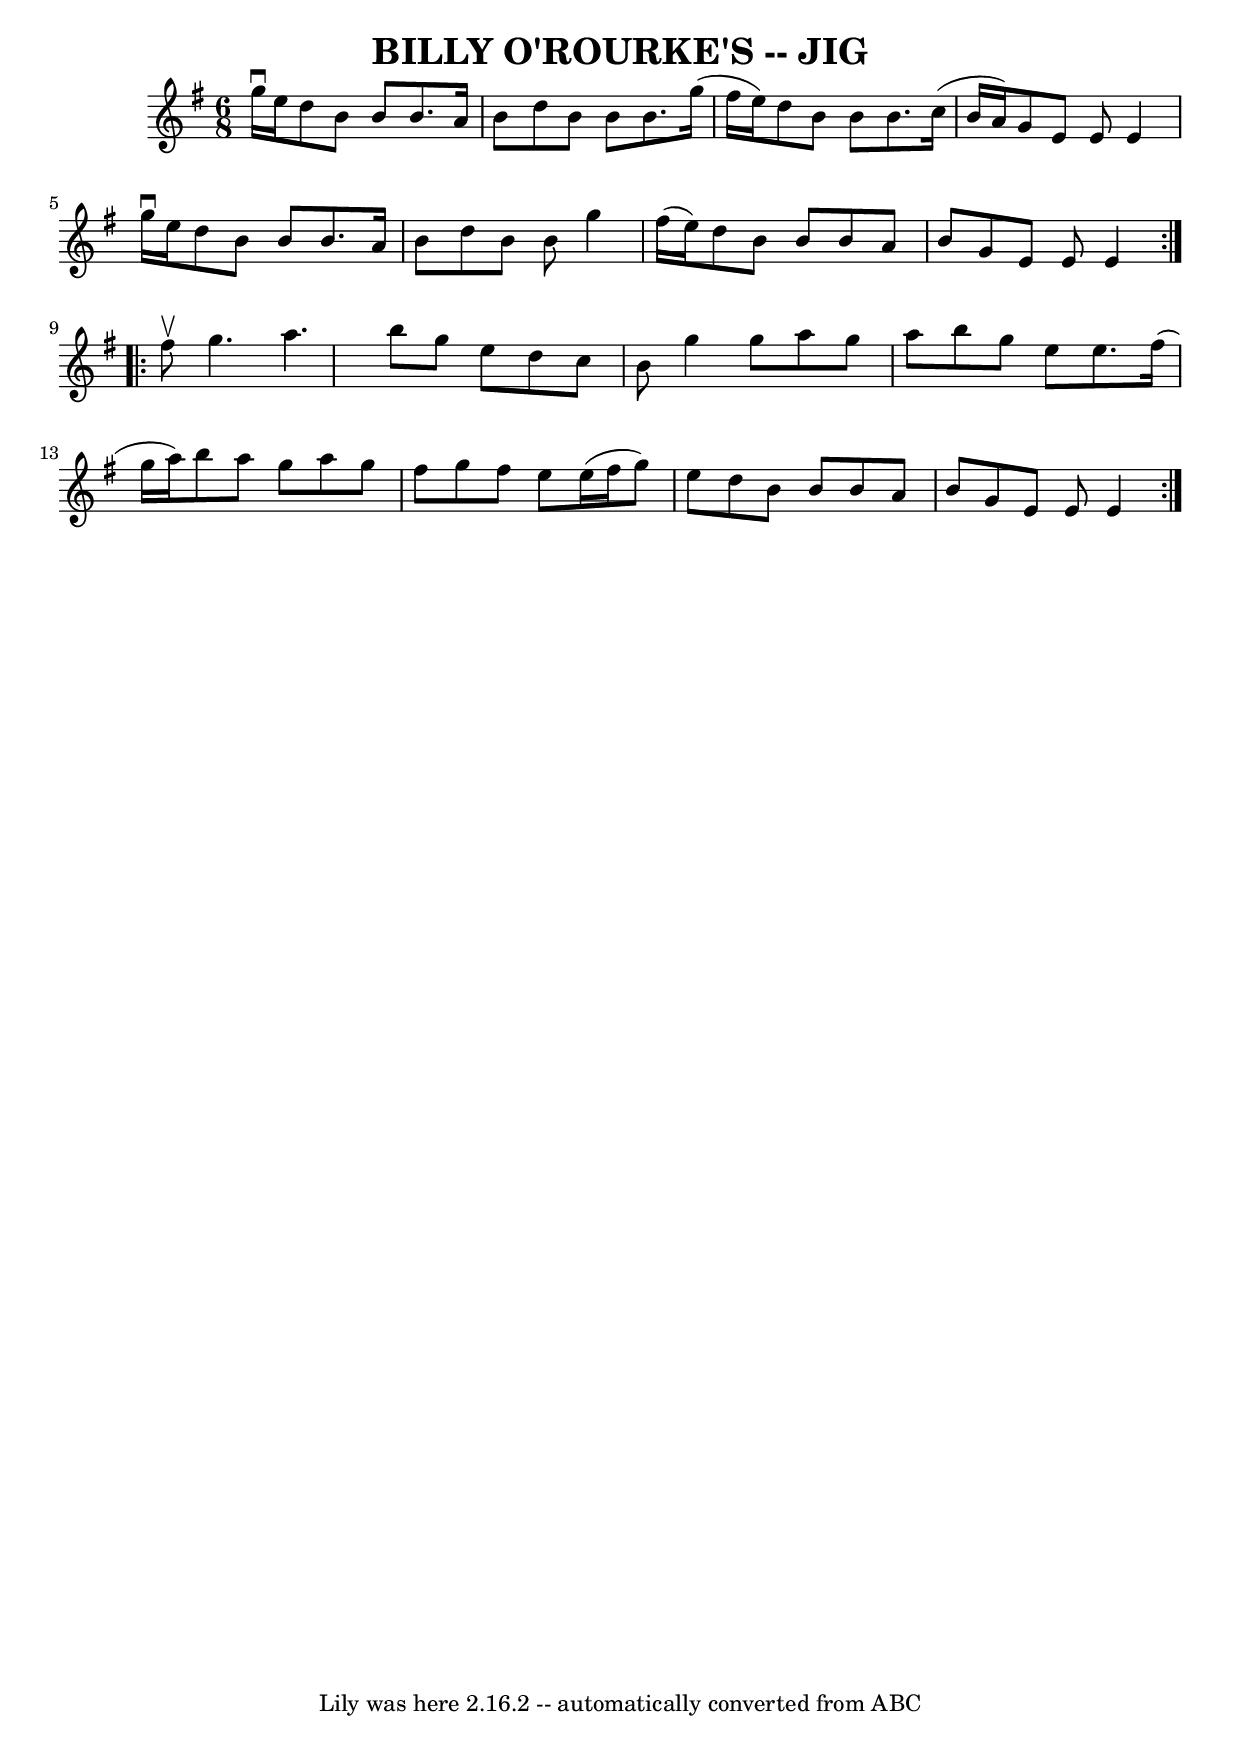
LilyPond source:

\version "2.16.2"
\include "Mammoth.ily"
\header {
  %% book = "Ryan's Mammoth Collection of Fiddle Tunes"
  crossRefNumber = "1"
  footnotes = ""
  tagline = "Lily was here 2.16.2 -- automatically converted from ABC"
  title = "BILLY O'ROURKE'S -- JIG"

}
voicedefault =  {



  \repeat volta 2 {

    \time 6/8 
    \key e \minor     g''16^\downbow e''16         |
    d''8 b'8      b'8 b'8. a'16 b'8     |
    d''8 b'8 b'8 b'8. g''16 (fis''16 e''16)   |
    d''8 b'8 b'8 b'8. c''16 (     b'16 a'16)    |
    g'8 e'8 e'8 e'4 g''16^\downbow        e''16    |  |
    d''8 b'8 b'8 b'8. a'16 b'8     |
    d''8 b'8 b'8 g''4 fis''16 (e''16)   |
         d''8 b'8 b'8 b'8 a'8 b'8     |
    g'8 e'8 e'8 e'4  
    
  }     
  \repeat volta 2 {     fis''8^\upbow        |
    g''4. a''4.     |
    b''8 g''8 e''8 d''8 c''8 b'8    |
    g''4         g''8 a''8 g''8 a''8     |
    b''8 g''8 e''8 e''8.         fis''16 (g''16 a''16)   |  |
    b''8 a''8 g''8        a''8 g''8 fis''8     |
    g''8 fis''8 e''8 e''16 (     fis''16 g''8) e''8     |
    d''8 b'8 b'8 b'8 a'8         b'8     |
    g'8 e'8 e'8 e'4    
  }   

}

\score{
  <<

    \context Staff="default"
    {
      \voicedefault 
      
    }

  >>
  \layout {
    
  }
  \midi {
  }

}
